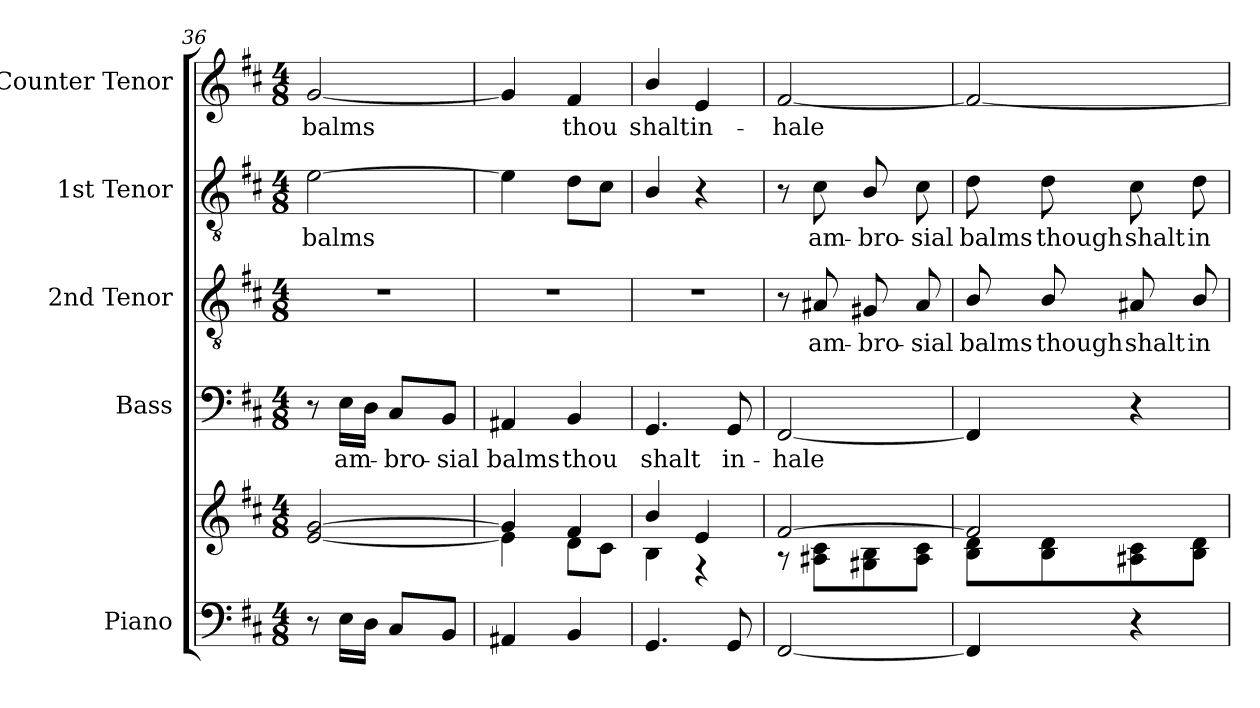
**kern	**kern	**kern	**text	**kern	**text	**kern	**text	**kern	**text
*part5	*part5	*part4	*part4	*part3	*part3	*part2	*part2	*part1	*part1
*staff6	*staff5	*staff4	*staff4	*staff3	*staff3	*staff2	*staff2	*staff1	*staff1
*I"Piano	*	*I"Bass	*	*I"2nd Tenor	*	*I"1st Tenor	*	*I"Counter Tenor	*
*I'Pno.	*	*I'B.	*	*I'T2.	*	*I'T1.	*	*	*
*clefF4	*clefG2	*clefF4	*	*clefGv2	*	*clefGv2	*	*clefG2	*
*	*	*	*	*ITrd7c12	*	*ITrd7c12	*	*	*
*k[f#c#]	*k[f#c#]	*k[f#c#]	*	*k[f#c#]	*	*k[f#c#]	*	*k[f#c#]	*
*D:	*D:	*D:	*	*D:	*	*D:	*	*D:	*
*M4/8	*M4/8	*M4/8	*	*M4/8	*	*M4/8	*	*M4/8	*
=36	=36	=36	=36	=36	=36	=36	=36	=36	=36
!	!	!	!	!LO:N:vis=1	!	!	!	!	!
!	!	!	!	!	!	!	!LO:LY:b:color=#000000	!	!
!	!	!	!	!	!	!	!	!	!LO:LY:b:color=#000000
8r	[2ei/ [2gi	8r	.	2r	.	[2Ei\	balms	[2gi/	balms
!	!	!	!LO:LY:b:color=#000000	!	!	!	!	!	!
16Ei\LL	.	16Ei\LL	am-	.	.	.	.	.	.
16Di\JJ	.	16Di\JJ	.	.	.	.	.	.	.
!	!	!	!LO:LY:b:color=#000000	!	!	!	!	!	!
8C#i/L	.	8C#i/L	-bro-	.	.	.	.	.	.
!	!	!	!LO:LY:b:color=#000000	!	!	!	!	!	!
8BBi/J	.	8BBi/J	-sial	.	.	.	.	.	.
=37	=37	=37	=37	=37	=37	=37	=37	=37	=37
*	*^	*	*	*	*	*	*	*	*
!	!	!	!	!LO:LY:b:color=#000000	!LO:N:vis=1	!	!	!	!	!
4AA#Xi/	4gi/]	4ei\]	4AA#Xi/	balms	2r	.	4Ei\]	.	4gi/]	.
!	!	!	!	!LO:LY:b:color=#000000	!	!	!	!	!	!
!	!	!	!	!	!	!	!	!	!	!LO:LY:b:color=#000000
4BBi/	4f#i/	8di\L	4BBi/	thou	.	.	8Di\L	.	4f#i/	thou
.	.	8c#i\J	.	.	.	.	8C#i\J	.	.	.
=38	=38	=38	=38	=38	=38	=38	=38	=38	=38	=38
!	!	!	!	!LO:LY:b:color=#000000	!LO:N:vis=1	!	!	!	!	!
!	!	!	!	!	!	!	!	!	!	!LO:LY:b:color=#000000
4.GGi/	4bi/	4Bi\	4.GGi/	shalt	2r	.	4BBi/	.	4bi/	shalt
!	!	!	!	!	!	!	!	!	!	!LO:LY:b:color=#000000
.	4ei/	4r	.	.	.	.	4r	.	4ei/	in-
!	!	!	!	!LO:LY:b:color=#000000	!	!	!	!	!	!
8GGi/	.	.	8GGi/	in-	.	.	.	.	.	.
=39	=39	=39	=39	=39	=39	=39	=39	=39	=39	=39
!	!	!	!	!LO:LY:b:color=#000000	!	!	!	!	!	!
!	!	!	!	!	!	!	!	!	!	!LO:LY:b:color=#000000
[2FF#i/	[2f#i/	8r	[2FF#i/	-hale	8r	.	8r	.	[2f#i/	-hale
!	!	!	!	!	!	!LO:LY:b:color=#000000	!	!	!	!
!	!	!	!	!	!	!	!	!LO:LY:b:color=#000000	!	!
.	.	8A#Xi\ 8c#iL	.	.	8AA#Xi/	am-	8C#i\	am-	.	.
!	!	!	!	!	!	!LO:LY:b:color=#000000	!	!	!	!
!	!	!	!	!	!	!	!	!LO:LY:b:color=#000000	!	!
.	.	8G#Xi\ 8Bi	.	.	8GG#Xi/	-bro-	8BBi/	-bro-	.	.
!	!	!	!	!	!	!LO:LY:b:color=#000000	!	!	!	!
!	!	!	!	!	!	!	!	!LO:LY:b:color=#000000	!	!
.	.	8A#i\ 8c#iJ	.	.	8AA#i/	-sial	8C#i\	-sial	.	.
!!LO:LB:g=z
=40	=40	=40	=40	=40	=40	=40	=40	=40	=40	=40
!	!	!	!	!	!	!LO:LY:b:color=#000000	!	!	!	!
!	!	!	!	!	!	!	!	!LO:LY:b:color=#000000	!	!
4FF#i/]	2f#i/]	8Bi\ 8diL	4FF#i/]	.	8BBi/	balms	8Di\	balms	2f#i/_	.
!	!	!	!	!	!	!LO:LY:b:color=#000000	!	!	!	!
!	!	!	!	!	!	!	!	!LO:LY:b:color=#000000	!	!
.	.	8Bi\ 8di	.	.	8BBi/	though	8Di\	though	.	.
!	!	!	!	!	!	!LO:LY:b:color=#000000	!	!	!	!
!	!	!	!	!	!	!	!	!LO:LY:b:color=#000000	!	!
4r	.	8A#Xi\ 8c#i	4r	.	8AA#Xi/	shalt	8C#i\	shalt	.	.
!	!	!	!	!	!	!LO:LY:b:color=#000000	!	!	!	!
!	!	!	!	!	!	!	!	!LO:LY:b:color=#000000	!	!
.	.	8Bi\ 8diJ	.	.	8BBi/	in-	8Di\	in-	.	.
*	*v	*v	*	*	*	*	*	*	*	*
=	=	=	=	=	=	=	=	=	=
*-	*-	*-	*-	*-	*-	*-	*-	*-	*-
